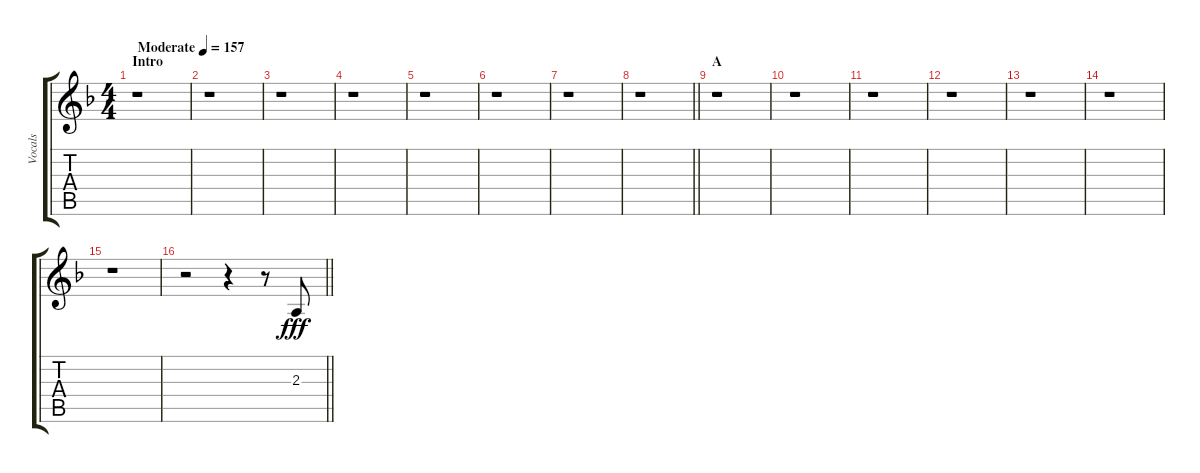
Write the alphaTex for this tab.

\track ("Vocals" "Vocals") {instrument voiceoohs}
\staff {score tabs}
\tuning (E4 B3 G3 D3 A2 E2) {hide}
\ts (4 4)
\section ("" "Intro")
\tempo (157 "Moderate")
\clef g2
\ks f
r.1{dy fff instrument voiceoohs} |
r.1 |
r.1 |
r.1 |
r.1 |
r.1 |
r.1 |
\barLineRight lightlight
r.1 |
\section ("" "A")
r.1 |
r.1 |
r.1 |
r.1 |
r.1 |
r.1 |
r.1 |
\barLineRight lightlight
r.2 r.4 r.8 2.3.8
